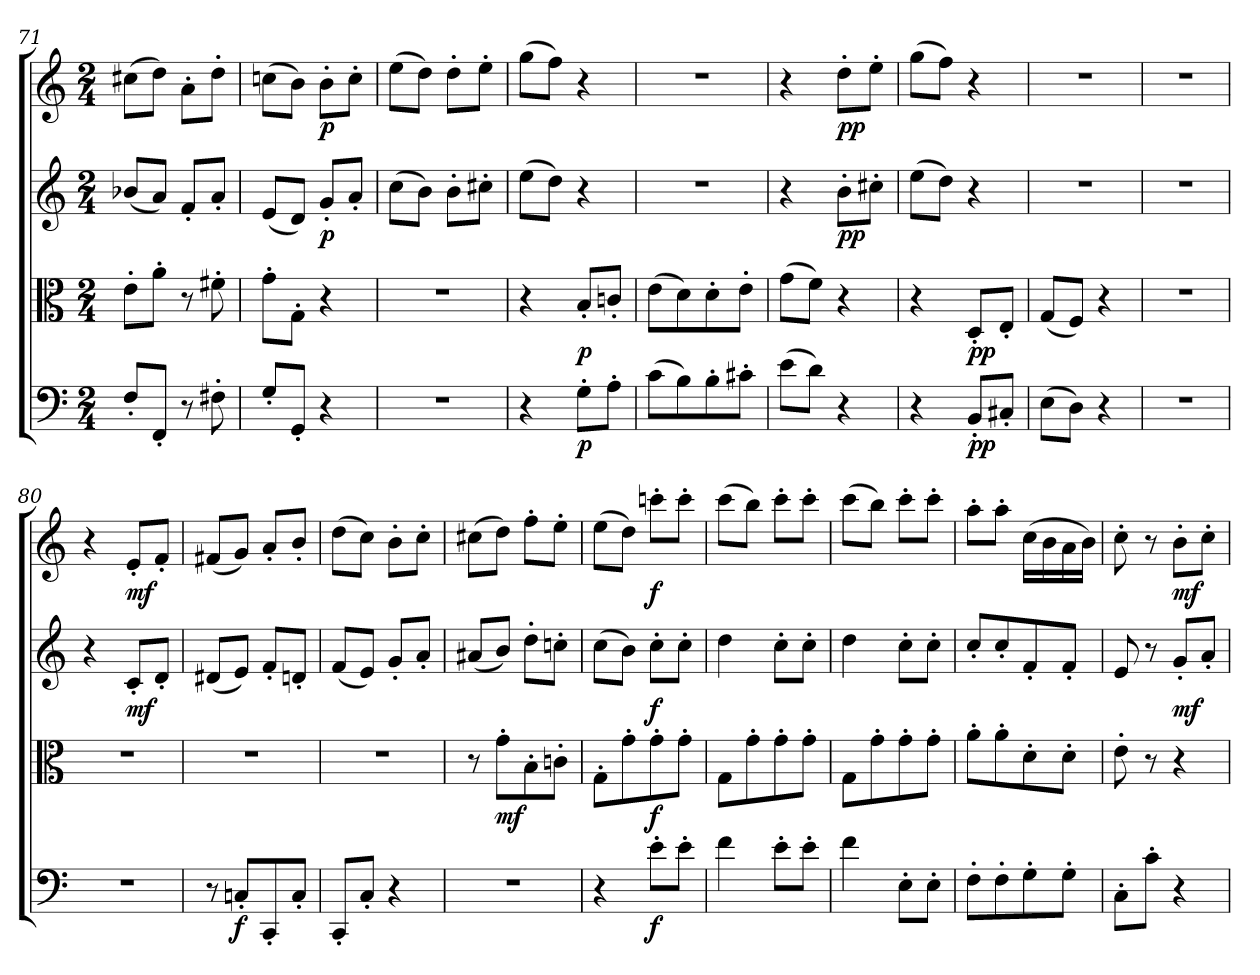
**kern	**dynam	**kern	**dynam	**kern	**dynam	**kern	**dynam
*part4	*part4	*part3	*part3	*part2	*part2	*part1	*part1
*staff4	*staff4	*staff3	*staff3	*staff2	*staff2	*staff1	*staff1
*clefF4	*	*clefC3	*	*clefG2	*	*clefG2	*
*k[]	*	*k[]	*	*k[]	*	*k[]	*
*C:	*	*C:	*	*C:	*	*C:	*
*M2/4	*	*M2/4	*	*M2/4	*	*M2/4	*
=71	=71	=71	=71	=71	=71	=71	=71
8F'/L	.	8e'\L	.	(8b-X/L	.	(8cc#X\L	.
8FF'/J	.	8a'\J	.	8a/J)	.	8dd\J)	.
8r	.	8r	.	8f'/L	.	8a'\L	.
8F#X'\	.	8f#X'\	.	8a'/J	.	8dd'\J	.
=72	=72	=72	=72	=72	=72	=72	=72
8G'/L	.	8g'\L	.	(8e/L	.	(8ccn\L	.
8GG'/J	.	8G'\J	.	8d/J)	.	8b\J)	.
4r	.	4r	.	8g'/L	p	8b'\L	p
.	.	.	.	8a'/J	.	8cc'\J	.
=73	=73	=73	=73	=73	=73	=73	=73
2r	.	2r	.	(8cc\L	.	(8ee\L	.
.	.	.	.	8b\J)	.	8dd\J)	.
.	.	.	.	8b'\L	.	8dd'\L	.
.	.	.	.	8cc#X'\J	.	8ee'\J	.
=74	=74	=74	=74	=74	=74	=74	=74
4r	.	4r	.	(8ee\L	.	(8gg\L	.
.	.	.	.	8dd\J)	.	8ff\J)	.
8G'\L	p	8B'/L	p	4r	.	4r	.
8A'\J	.	8cn'/J	.	.	.	.	.
=75	=75	=75	=75	=75	=75	=75	=75
(8c\L	.	(8e\L	.	2r	.	2r	.
8B\)	.	8d\)	.	.	.	.	.
8B'\	.	8d'\	.	.	.	.	.
8c#X'\J	.	8e'\J	.	.	.	.	.
=76	=76	=76	=76	=76	=76	=76	=76
(8e\L	.	(8g\L	.	4r	.	4r	.
8d\J)	.	8f\J)	.	.	.	.	.
4r	.	4r	.	8b'\L	pp	8dd'\L	pp
.	.	.	.	8cc#X'\J	.	8ee'\J	.
=77	=77	=77	=77	=77	=77	=77	=77
4r	.	4r	.	(8ee\L	.	(8gg\L	.
.	.	.	.	8dd\J)	.	8ff\J)	.
8BB'/L	pp	8D'/L	pp	4r	.	4r	.
8C#X'/J	.	8E'/J	.	.	.	.	.
=78	=78	=78	=78	=78	=78	=78	=78
(8E\L	.	(8G/L	.	2r	.	2r	.
8D\J)	.	8F/J)	.	.	.	.	.
4r	.	4r	.	.	.	.	.
=79	=79	=79	=79	=79	=79	=79	=79
2r	.	2r	.	2r	.	2r	.
=80	=80	=80	=80	=80	=80	=80	=80
2r	.	2r	.	4r	.	4r	.
.	.	.	.	8c'/L	mf	8e'/L	mf
.	.	.	.	8d'/J	.	8f'/J	.
=81	=81	=81	=81	=81	=81	=81	=81
8r	.	2r	.	(8d#X/L	.	(8f#X/L	.
8Cn'/L	f	.	.	8e/J)	.	8g/J)	.
8CC'/	.	.	.	8f'/L	.	8a'/L	.
8C'/J	.	.	.	8dn'/J	.	8b'/J	.
=82	=82	=82	=82	=82	=82	=82	=82
8CC'/L	.	2r	.	(8f/L	.	(8dd\L	.
8C'/J	.	.	.	8e/J)	.	8cc\J)	.
4r	.	.	.	8g'/L	.	8b'\L	.
.	.	.	.	8a'/J	.	8cc'\J	.
=83	=83	=83	=83	=83	=83	=83	=83
2r	.	8r	.	(8a#X/L	.	(8cc#X\L	.
.	.	8g'\L	mf	8b/J)	.	8dd\J)	.
.	.	8B'\	.	8dd'\L	.	8ff'\L	.
.	.	8cn'\J	.	8ccn'\J	.	8ee'\J	.
=84	=84	=84	=84	=84	=84	=84	=84
4r	.	8G'\L	.	(8cc\L	.	(8ee\L	.
.	.	8g'\	.	8b\J)	.	8dd\J)	.
8e'\L	f	8g'\	f	8cc'\L	f	8cccn'\L	f
8e'\J	.	8g'\J	.	8cc'\J	.	8ccc'\J	.
=85	=85	=85	=85	=85	=85	=85	=85
4f\	.	8G\L	.	4dd\	.	(8ccc\L	.
.	.	8g'\	.	.	.	8bb\J)	.
8e'\L	.	8g'\	.	8cc'\L	.	8ccc'\L	.
8e'\J	.	8g'\J	.	8cc'\J	.	8ccc'\J	.
=86	=86	=86	=86	=86	=86	=86	=86
4f\	.	8G\L	.	4dd\	.	(8ccc\L	.
.	.	8g'\	.	.	.	8bb\J)	.
8E'\L	.	8g'\	.	8cc'\L	.	8ccc'\L	.
8E'\J	.	8g'\J	.	8cc'\J	.	8ccc'\J	.
=87	=87	=87	=87	=87	=87	=87	=87
8F'\L	.	8a'\L	.	8cc'/L	.	8aa'\L	.
8F'\	.	8a'\	.	8cc'/	.	8aa'\J	.
8G'\	.	8d'\	.	8f'/	.	(16cc\LL	.
.	.	.	.	.	.	16b\	.
8G'\J	.	8d'\J	.	8f'/J	.	16a\	.
.	.	.	.	.	.	16b\JJ)	.
=88	=88	=88	=88	=88	=88	=88	=88
8C'\L	.	8e'\	.	8e/	.	8cc'\	.
8c'\J	.	8r	.	8r	.	8r	.
4r	.	4r	.	8g'/L	mf	8b'\L	mf
.	.	.	.	8a'/J	.	8cc'\J	.
=	=	=	=	=	=	=	=
*-	*-	*-	*-	*-	*-	*-	*-
